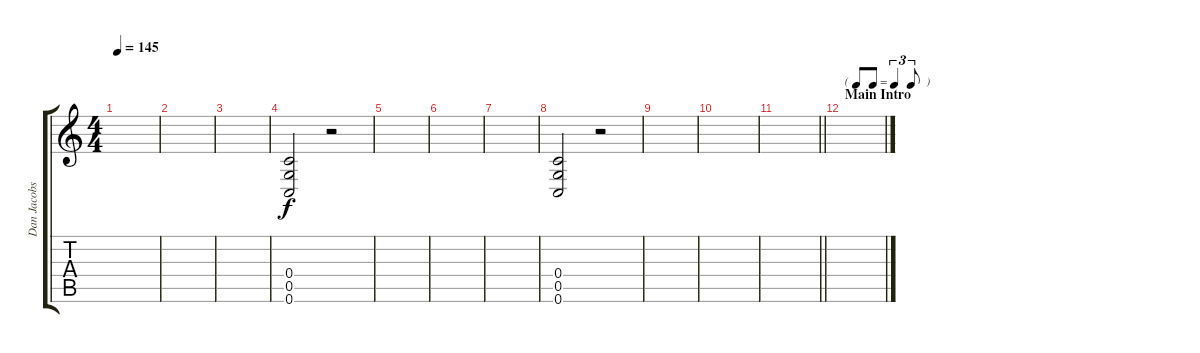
\track ("Dan Jacobs" "Dan Jacobs") {instrument distortionguitar}
\staff {score tabs}
\tuning (D4 A3 F3 C3 G2 C2) {hide}
\ts (4 4)
\tempo 145
\clef g2
\ks c
|
|
|
(0.4 0.5 0.6).2 r.2 |
|
|
|
(0.4 0.5 0.6).2 r.2 |
|
|
\barLineRight lightlight
|
\tf triplet8th
\section ("" "Main Intro")
